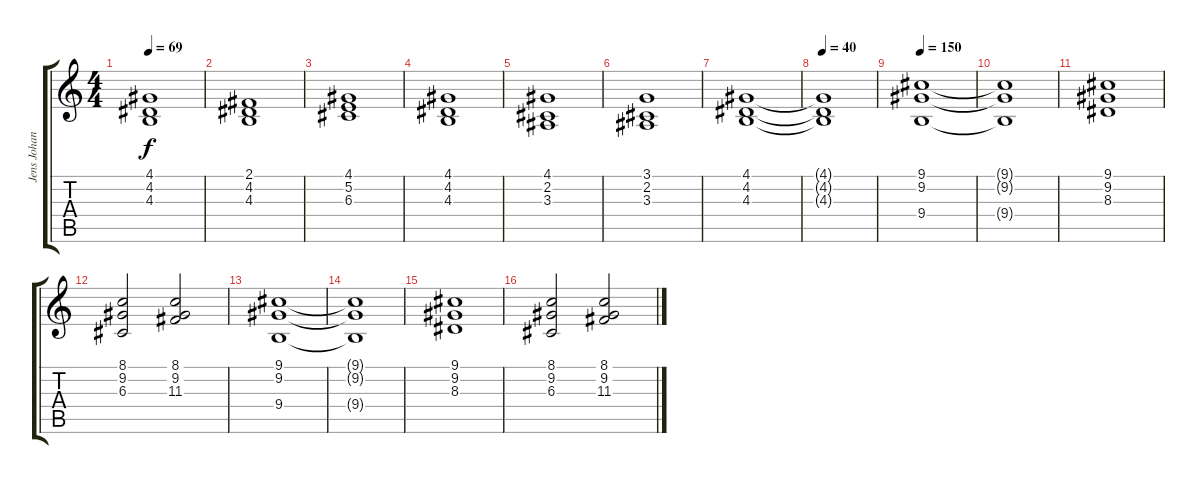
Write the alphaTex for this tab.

\track ("Jens Johansson" "Jens Johan") {instrument choiraahs}
\staff {score tabs}
\tuning (E4 B3 G3 D3 A2 E2) {hide}
\ts (4 4)
\tempo 69
\clef g2
\ks c
(4.1 4.2 4.3).1{dy f} |
(2.1 4.2 4.3).1 |
(4.1 5.2 6.3).1 |
(4.1 4.2 4.3).1 |
(4.1 2.2 3.3).1 |
(3.1 2.2 3.3).1 |
(4.1 4.2 4.3).1 |
\tempo 40
(4.1{t} 4.2{t} 4.3{t}).1 |
\tempo 150
(9.1 9.2 9.4).1{volume 16} |
(9.1{t} 9.2{t} 9.4{t}).1 |
(9.1 9.2 8.3).1 |
(8.1 9.2 6.3).2 (8.1 9.2 11.3).2 |
(9.1 9.2 9.4).1 |
(9.1{t} 9.2{t} 9.4{t}).1 |
(9.1 9.2 8.3).1 |
(8.1 9.2 6.3).2 (8.1 9.2 11.3).2
